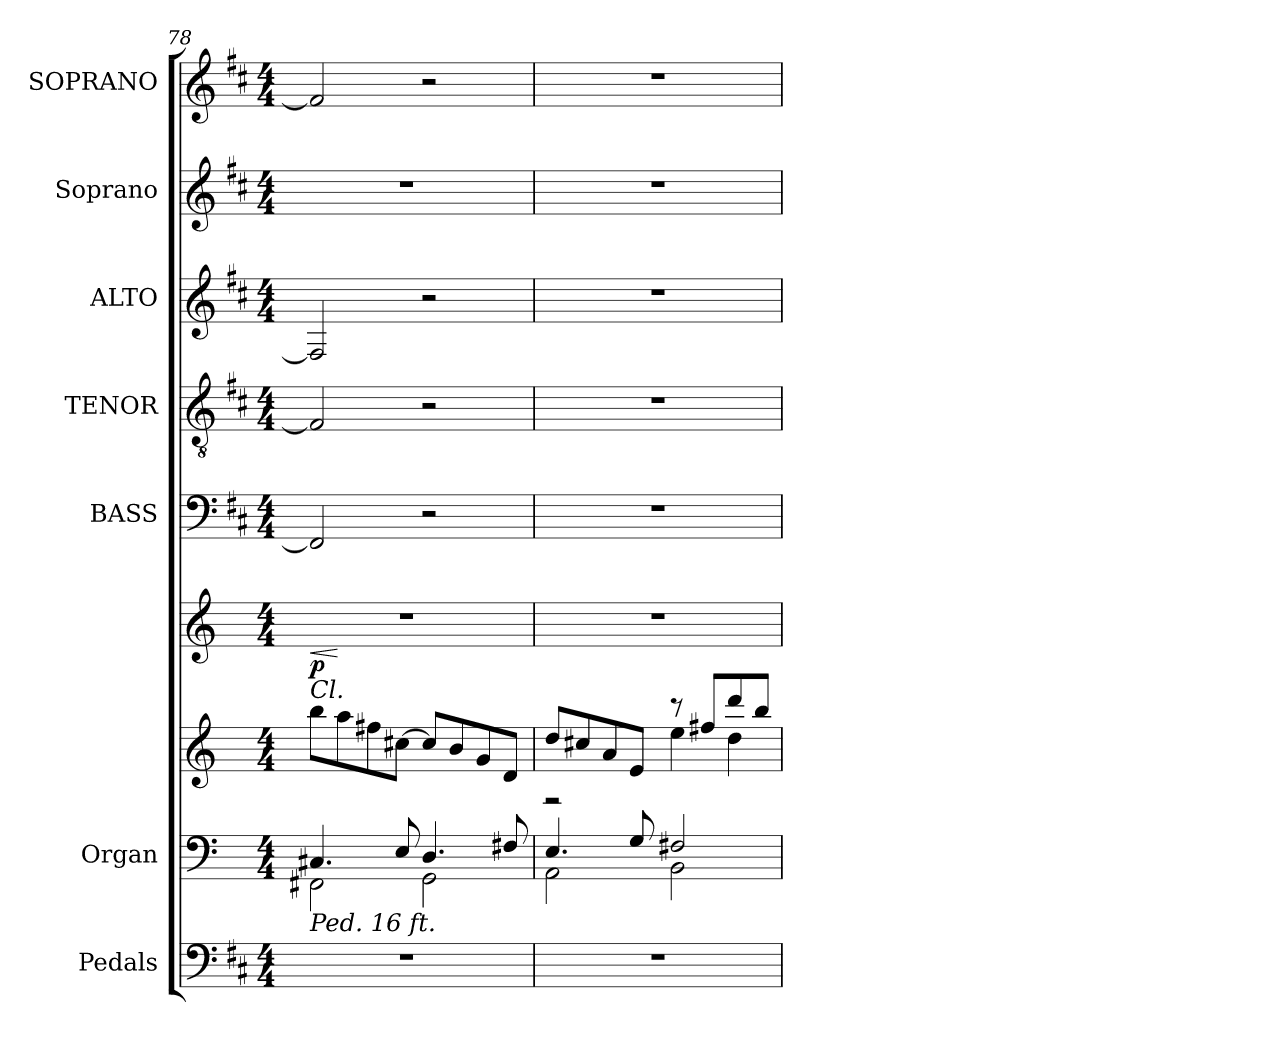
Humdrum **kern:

**kern	**kern	**kern	**kern	**dynam	**kern	**kern	**kern	**kern	**kern
*part7	*part6	*part6	*part6	*part6	*part5	*part4	*part3	*part2	*part1
*staff9	*staff8	*staff7	*staff6	*staff6/7/8	*staff5	*staff4	*staff3	*staff2	*staff1
*I"Pedals	*I"Organ	*	*	*	*I"BASS	*I"TENOR	*I"ALTO	*I"Soprano	*I"SOPRANO
*I'Ped.	*I'Org.	*	*	*	*I'B.	*I'T.	*I'A.	*I'S.	*I'S.
!!LO:PB:g=z
*clefF4	*clefF4	*clefG2	*clefG2	*	*clefF4	*clefGv2	*clefG2	*clefG2	*clefG2
*	*	*	*	*	*	*ITrd7c12	*	*	*
*k[f#c#]	*k[]	*k[]	*k[]	*	*k[f#c#]	*k[f#c#]	*k[f#c#]	*k[f#c#]	*k[f#c#]
*D:	*C:	*C:	*C:	*	*D:	*D:	*D:	*D:	*D:
*M4/4	*M4/4	*M4/4	*M4/4	*	*M4/4	*M4/4	*M4/4	*M4/4	*M4/4
=78	=78	=78	=78	=78	=78	=78	=78	=78	=78
*	*^	*	*	*	*	*	*	*	*
!	!	!	!LO:TX:a:i:t=Cl.	!	!	!	!	!	!	!
!	!LO:TX:b:i:t=Ped. 16 ft.	!	!	!	!	!	!	!	!	!
!	!	!	!	!	!LO:HP:b	!	!	!	!	!
1r	4.C#i/	2FF#i\	8bbi\L	1r	< p	2FF#i/]	2FF#i/]	2F#i/]	1r	2f#i/]
.	.	.	8aai\	.	[	.	.	.	.	.
.	.	.	8ff#i\	.	.	.	.	.	.	.
.	8Ei/	.	[8cc#i\J	.	.	.	.	.	.	.
.	4.Di/	2GGi\	8cc#i/L]	.	.	2r	2r	2r	.	2r
.	.	.	8bi/	.	.	.	.	.	.	.
.	.	.	8gi/	.	.	.	.	.	.	.
.	8F#i/	.	8di/J	.	.	.	.	.	.	.
=79	=79	=79	=79	=79	=79	=79	=79	=79	=79	=79
*	*	*	*^	*	*	*	*	*	*	*
1r	4.Ei/	2AAi\	8ddi/L	2r	1r	.	1r	1r	1r	1r	1r
.	.	.	8cc#i/	.	.	.	.	.	.	.	.
.	.	.	8ai/	.	.	.	.	.	.	.	.
.	8Gi/	.	8ei/J	.	.	.	.	.	.	.	.
.	2F#i/	2BBi\	8r	4eei\	.	.	.	.	.	.	.
.	.	.	8ff#i/L	.	.	.	.	.	.	.	.
.	.	.	8dddi/	4ddi\	.	.	.	.	.	.	.
.	.	.	8bbi/J	.	.	.	.	.	.	.	.
*	*v	*v	*	*	*	*	*	*	*	*	*
*	*	*v	*v	*	*	*	*	*	*	*
=	=	=	=	=	=	=	=	=	=
*-	*-	*-	*-	*-	*-	*-	*-	*-	*-
